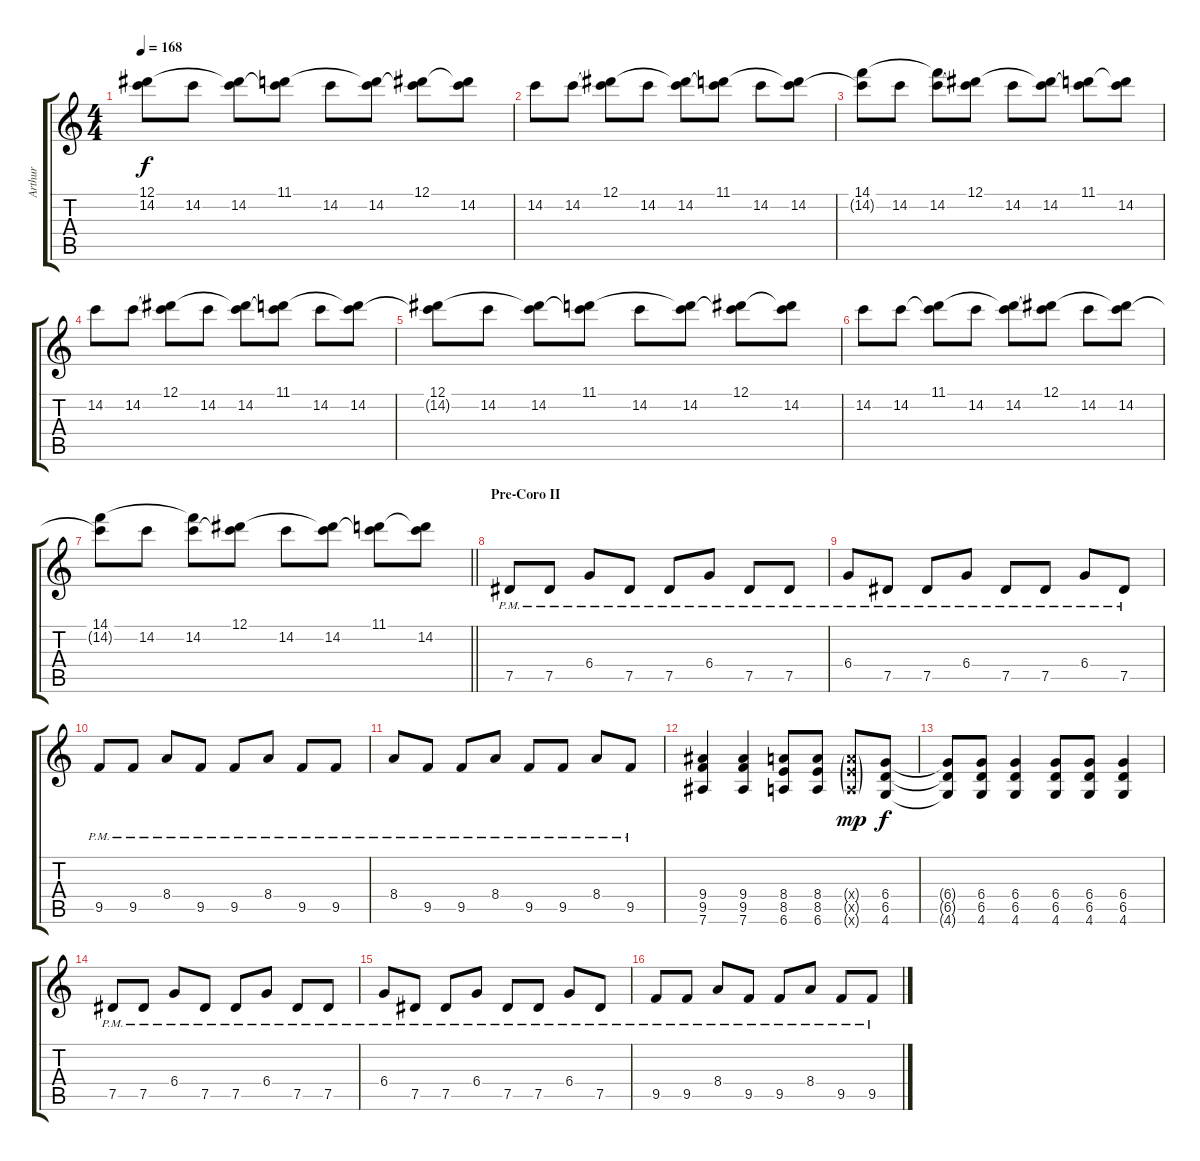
\track ("Arthur" "Arthur") {instrument overdrivenguitar}
\staff {score tabs}
\tuning (Eb4 Bb3 Gb3 Db3 Ab2 Eb2) {hide}
\ts (4 4)
\tempo 168
\clef g2
\ks c
(12.1 14.2{t}).8{dy f} 14.2.8 (12.1{t} 14.2).8 (11.1 14.2{t}).8 14.2.8 (11.1{t} 14.2).8 (12.1 14.2{t}).8 (12.1{t} 14.2).8 |
14.2.8 14.2.8 (12.1 14.2{t}).8 14.2.8 (12.1{t} 14.2).8 (11.1 14.2{t}).8 14.2.8 (11.1{t} 14.2).8 |
(14.1 14.2{t}).8 14.2.8 (14.1{t} 14.2).8 (12.1 14.2{t}).8 14.2.8 (12.1{t} 14.2).8 (11.1 14.2{t}).8 (11.1{t} 14.2).8 |
14.2.8 14.2.8 (12.1 14.2{t}).8 14.2.8 (12.1{t} 14.2).8 (11.1 14.2{t}).8 14.2.8 (11.1{t} 14.2).8 |
(12.1 14.2{t}).8 14.2.8 (12.1{t} 14.2).8 (11.1 14.2{t}).8 14.2.8 (11.1{t} 14.2).8 (12.1 14.2{t}).8 (12.1{t} 14.2).8 |
14.2.8 14.2.8 (11.1 14.2{t}).8 14.2.8 (11.1{t} 14.2).8 (12.1 14.2{t}).8 14.2.8 (12.1{t} 14.2).8 |
\barLineRight lightlight
(14.1 14.2{t}).8 14.2.8 (14.1{t} 14.2).8 (12.1 14.2{t}).8 14.2.8 (12.1{t} 14.2).8 (11.1 14.2{t}).8 (11.1{t} 14.2).8 |
\section ("" "Pre-Coro II")
7.5{pm}.8{instrument distortionguitar} 7.5{pm}.8 6.4{pm}.8 7.5{pm}.8 7.5{pm}.8 6.4{pm}.8 7.5{pm}.8 7.5{pm}.8 |
6.4{pm}.8 7.5{pm}.8 7.5{pm}.8 6.4{pm}.8 7.5{pm}.8 7.5{pm}.8 6.4{pm}.8 7.5{pm}.8 |
9.5{pm}.8 9.5{pm}.8 8.4{pm}.8 9.5{pm}.8 9.5{pm}.8 8.4{pm}.8 9.5{pm}.8 9.5{pm}.8 |
8.4{pm}.8 9.5{pm}.8 9.5{pm}.8 8.4{pm}.8 9.5{pm}.8 9.5{pm}.8 8.4{pm}.8 9.5{pm}.8 |
(9.4 9.5 7.6).4 (9.4 9.5 7.6).4 (8.4 8.5 6.6).8 (8.4 8.5 6.6).8 (8.4{g x} 8.5{g x} 6.6{g x}).8{dy mp} (6.4 6.5 4.6).8{dy f} |
(6.4{t} 6.5{t} 4.6{t}).8 (6.4 6.5 4.6).8 (6.4 6.5 4.6).4 (6.4 6.5 4.6).8 (6.4 6.5 4.6).8 (6.4 6.5 4.6).4 |
7.5{pm}.8 7.5{pm}.8 6.4{pm}.8 7.5{pm}.8 7.5{pm}.8 6.4{pm}.8 7.5{pm}.8 7.5{pm}.8 |
6.4{pm}.8 7.5{pm}.8 7.5{pm}.8 6.4{pm}.8 7.5{pm}.8 7.5{pm}.8 6.4{pm}.8 7.5{pm}.8 |
9.5{pm}.8 9.5{pm}.8 8.4{pm}.8 9.5{pm}.8 9.5{pm}.8 8.4{pm}.8 9.5{pm}.8 9.5{pm}.8
